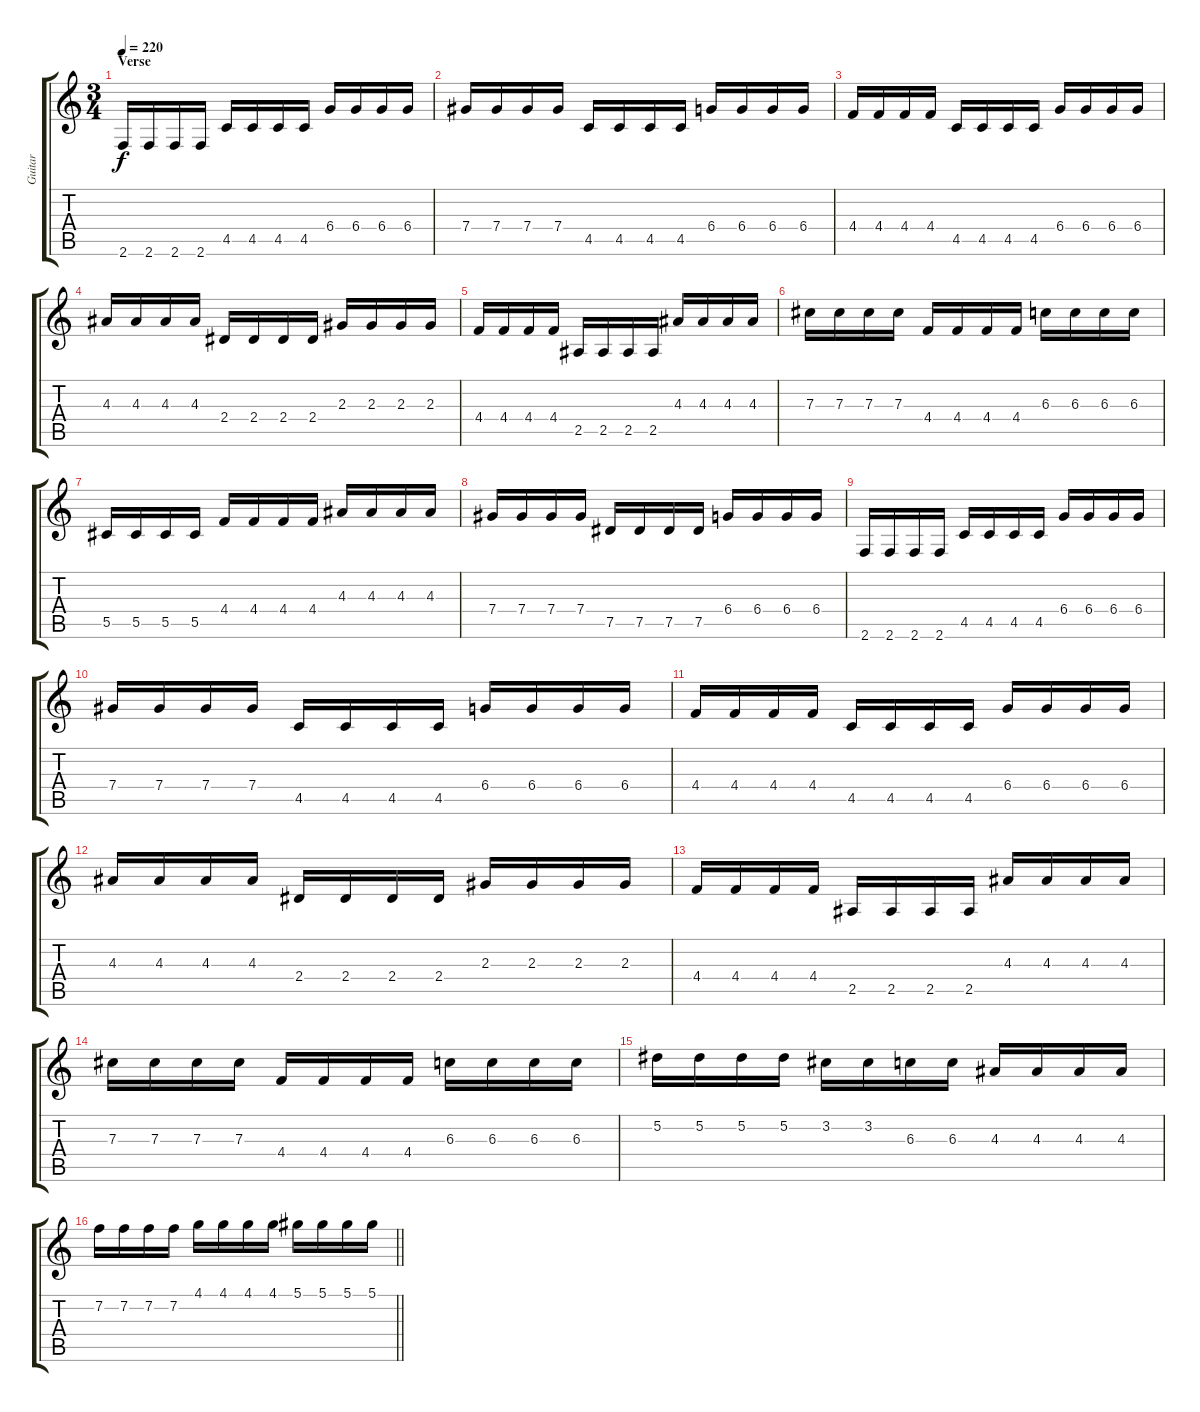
\track ("Guitar" "Guitar") {instrument distortionguitar}
\staff {score tabs}
\tuning (Eb4 Bb3 Gb3 Db3 Ab2 Eb2) {hide}
\ts (3 4)
\section ("" "Verse")
\tempo 220
\clef g2
\ks c
2.6.16{dy f balance 0} 2.6.16 2.6.16 2.6.16 4.5.16{balance 8} 4.5.16 4.5.16 4.5.16 6.4.16 6.4.16 6.4.16 6.4.16 |
7.4.16 7.4.16 7.4.16 7.4.16 4.5.16 4.5.16 4.5.16 4.5.16 6.4.16 6.4.16 6.4.16 6.4.16 |
4.4.16 4.4.16 4.4.16 4.4.16 4.5.16 4.5.16 4.5.16 4.5.16 6.4.16 6.4.16 6.4.16 6.4.16 |
4.3.16 4.3.16 4.3.16 4.3.16 2.4.16 2.4.16 2.4.16 2.4.16 2.3.16 2.3.16 2.3.16 2.3.16 |
4.4.16 4.4.16 4.4.16 4.4.16 2.5.16{balance 0} 2.5.16 2.5.16 2.5.16 4.3.16{balance 8} 4.3.16 4.3.16 4.3.16 |
7.3.16 7.3.16 7.3.16 7.3.16 4.4.16 4.4.16 4.4.16 4.4.16 6.3.16 6.3.16 6.3.16 6.3.16 |
5.5.16{balance 0} 5.5.16 5.5.16 5.5.16 4.4.16{balance 8} 4.4.16 4.4.16 4.4.16 4.3.16 4.3.16 4.3.16 4.3.16 |
7.4.16 7.4.16 7.4.16 7.4.16 7.5.16 7.5.16 7.5.16 7.5.16 6.4.16 6.4.16 6.4.16 6.4.16 |
2.6.16{balance 0} 2.6.16 2.6.16 2.6.16 4.5.16{balance 8} 4.5.16 4.5.16 4.5.16 6.4.16 6.4.16 6.4.16 6.4.16 |
7.4.16 7.4.16 7.4.16 7.4.16 4.5.16 4.5.16 4.5.16 4.5.16 6.4.16 6.4.16 6.4.16 6.4.16 |
4.4.16 4.4.16 4.4.16 4.4.16 4.5.16 4.5.16 4.5.16 4.5.16 6.4.16 6.4.16 6.4.16 6.4.16 |
4.3.16 4.3.16 4.3.16 4.3.16 2.4.16 2.4.16 2.4.16 2.4.16 2.3.16 2.3.16 2.3.16 2.3.16 |
4.4.16 4.4.16 4.4.16 4.4.16 2.5.16{balance 0} 2.5.16 2.5.16 2.5.16 4.3.16{balance 8} 4.3.16 4.3.16 4.3.16 |
7.3.16 7.3.16 7.3.16 7.3.16 4.4.16 4.4.16 4.4.16 4.4.16 6.3.16 6.3.16 6.3.16 6.3.16 |
5.2.16 5.2.16 5.2.16 5.2.16 3.2.16 3.2.16 6.3.16 6.3.16 4.3.16 4.3.16 4.3.16 4.3.16 |
\barLineRight lightlight
7.2.16 7.2.16 7.2.16 7.2.16 4.1.16 4.1.16 4.1.16 4.1.16 5.1.16 5.1.16 5.1.16 5.1.16
